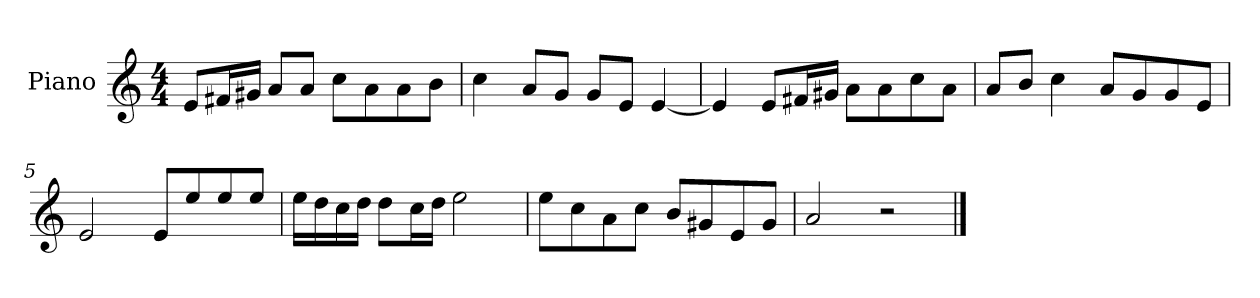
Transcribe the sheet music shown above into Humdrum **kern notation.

**kern
*part1
*staff1
*I"Piano
*I'P-no
*clefG2
*k[]
*M4/4
*MM90
=1
8e/L
16f#X/L
16g#X/JJ
8a/L
8a/J
8cc\L
8a\
8a\
8b\J
=2
4cc\
8a/L
8g/J
8g/L
8e/J
[4e/
=3
4e/]
8e/L
16f#X/L
16g#X/JJ
8a\L
8a\
8cc\
8a\J
=4
8a/L
8b/J
4cc\
8a/L
8g/
8g/
8e/J
=5
2e/
8e/L
8ee/
8ee/
8ee/J
!!LO:LB:g=z
=6
16ee\LL
16dd\
16cc\
16dd\JJ
8dd\L
16cc\L
16dd\JJ
2ee\
=7
8ee\L
8cc\
8a\
8cc\J
8b/L
8g#X/
8e/
8g#/J
=8
2a/
2r
==
*-
